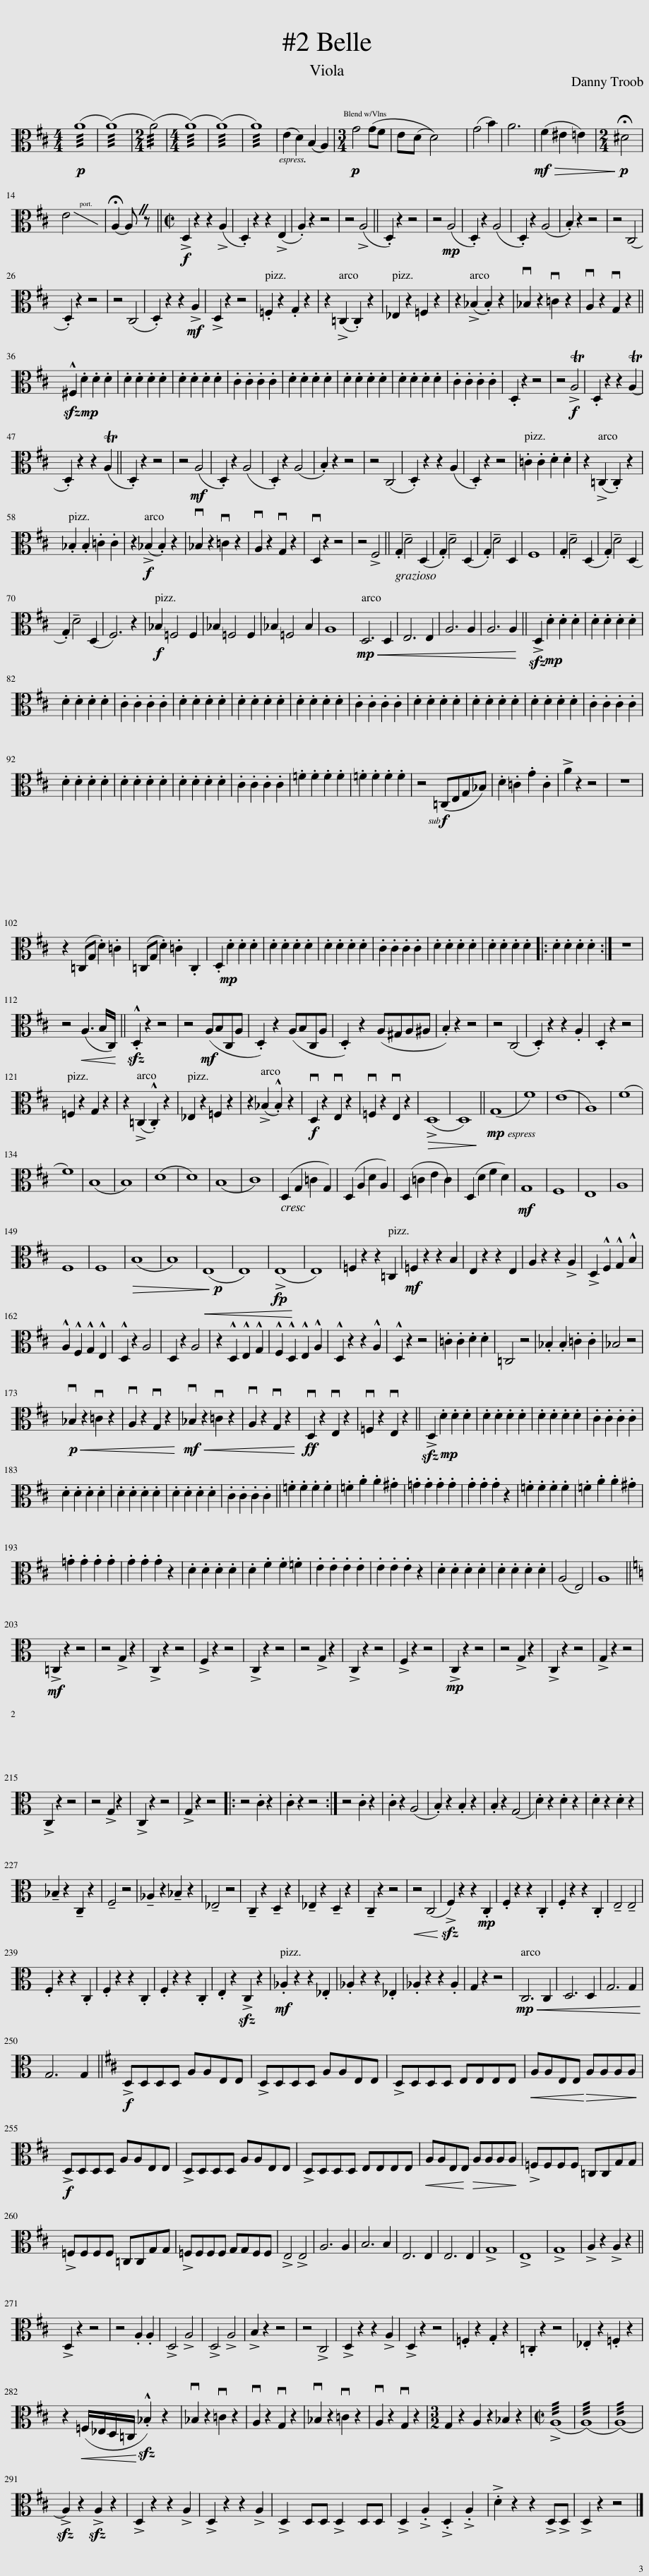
X:1
L:1/8
M:4/4
I:linebreak $
K:D
V:1 alto
V:1
!p! (!///!A8 | (!///!A8) |[M:2/4] (!///!A4) |[M:4/4] (!///!A8) | (!///!A8) | %5
 !///!A8) | (E2 D2) (B,2 A,2) |[M:3/4]!p! G4 (GF | E(D D4)) | (G4 B2) | %10
 A6 |!mf!!>(! (F2 ^E2 =E2)!>)! |[M:2/4]!p! !fermata!^D4 |$ E4 | (!fermata!A,2 A,) z || %15
[M:2/2]!f! !>!D,2 z2 z2 (!>!A,2 | .D,2) z2 z2 (!>!E,2 | .A,2) z2 z4 | z4 (!>!A,4 || .D,2) z2 z4 | %20
 z4!mp! (A,4 | .D,2) z2 (A,4 | .D,2) z2 (A,4 | .B,2) z2 z4 | z4 (C,4 |$ %25
 .D,2) z2 z4 | z4 (C,4 | .D,2) z2 z2!mf! !>!A,2 | !>!D,2 z2 z4 | .=F,2 z2 .G,2 z2 | %30
 z2 (!>!=C,2 .C,2) z2 | _E,2 z2 =F,2 z2 | z2 (!>!_B,2 .B,2) z2 | v_B,2 z2 v=C2 z2 | vA,2 z2 vG,2 z2 ||$ %35
!sfz! !^!^F,2!mp! .D2 .D2 .D2 | .D2 .D2 .D2 .D2 | .D2 .D2 .D2 .D2 | .C2 .C2 .C2 .C2 | .D2 .D2 .D2 .D2 | %40
 .D2 .D2 .D2 .D2 | .D2 .D2 .D2 .D2 | .C2 .C2 .C2 .C2 | .D,2 z2 z4 | z4!f! !trill(!!>!TA,4!trill)! | %45
 .D,2 z2 z2 (!trill(!TA,2!trill)! |$ .D,2) z2 z2 (!trill(!TA,2!trill)! || .D,2) z2 z4 | z4!mf! (A,4 | .D,2) z2 (A,4 | %50
 .D,2) z2 (A,4 | .B,2) z2 z4 | z4 (C,4 | .D,2) z2 z2 (A,2 | .D,2) z2 z4 | %55
 .=C2 .C2 .D2 .D2 | z2 (!>!=C,2 .C,2) z2 |$ ._B,2 .B,2 .=C2 .C2 | z2!f! (!>!_B,2 .B,2) z2 | v_B,2 z2 v=C2 z2 | %60
 vA,2 z2 vG,2 z2 | vD,2 z2 z4 | z4 !>!F,4 || .G,2 !tenuto!D4 (D,2 | .G,2) !tenuto!D4 (D,2 | %65
 .G,2) !tenuto!D4 D,2 | F,8 | .G,2 !tenuto!D4 (D,2 | .G,2) !tenuto!D4 (D,2 |$ .G,2) !tenuto!D4 (D,2 | %70
 F,6) z2 |!f! _B,2 =F,4 F,2 | _B,2 =F,4 F,2 | _B,2 =F,4 B,2 | A,8 | %75
!mp!!<(! D,6 D,2!<)! | E,6 E,2 | A,6 A,2 | A,6 A,2 ||!sfz! !>!D,2!mp! .D2 .D2 .D2 | %80
 .D2 .D2 .D2 .D2 |$ .D2 .D2 .D2 .D2 | .C2 .C2 .C2 .C2 | .D2 .D2 .D2 .D2 | .D2 .D2 .D2 .D2 | %85
 .D2 .D2 .D2 .D2 | .C2 .C2 .C2 .C2 | .D2 .D2 .D2 .D2 | .D2 .D2 .D2 .D2 | .D2 .D2 .D2 .D2 | %90
 .C2 .C2 .C2 .C2 |$ .D2 .D2 .D2 .D2 | .D2 .D2 .D2 .D2 | .D2 .D2 .D2 .D2 | .C2 .C2 .C2 .C2 | %95
 .=F2 .F2 .F2 .F2 | .=F2 .F2 .F2 .F2 | z4!f! (=C,E,G,_B,) | .D2 .=C2 .G2 .C2 | !>!A2 z2 z4 | %100
 z8 |$ z2 (=C,G, .D2) .=C2 | (=C,G, .D2) .=C2 .C,2 | .D,2!mp! .D2 .D2 .D2 | .D2 .D2 .D2 .D2 | %105
 .D2 .D2 .D2 .D2 | .C2 .C2 .C2 .C2 | .D2 .D2 .D2 .D2 | .D2 .D2 .D2 .D2 |: .D2 .D2 .D2 .D2 :| %110
 z8 |$ z4!<(! (A,3 B,/C,/)!<)! ||!sfz! .!^!D,2 z2 z4 | z4!mf! (A,B,C,A, | .D,2) z2 (A,B,C,A, | %115
 .D,2) z2 (A,^G,A,^A, | .B,2) z2 z4 | z4 (C,4 | .D,2) z2 z2 .A,2 | .D,2 z2 z4 |$ %120
 =F,2 z2 G,2 z2 | z2 (!>!=C,2 .!^!C,2) z2 | _E,2 z2 =F,2 z2 | z2 (!>!_B,2 .!^!B,2) z2 |!f! vD,2 z2 vE,2 z2 | %125
 v=F,2 z2 vE,2 z2 |!>(! (!>!D,8!>)! | D,8) ||!mp! (G,8 | F8) | %130
 (E8 | A,8) | (F8 |$ F8) | (B,8 | %135
 B,8) | (D8 | D8) | (B,8 | C8) | %140
 (D,2 G,2 =C2 G,2) | (D,2 A,2 D2 A,2) | (D,2 =C2 E2 C2) | (D,2 D2 F2 D2) |!mf! G,8 | %145
 F,8 | E,8 | A,8 |$ F,8 | F,8 | %150
!>(! (B,8!>)! |!p! B,8) |!<(! (E,8!<)! | E,8) | (!>!E,8 | %155
 E,8) | =F,2 z2 z2 =C,2 |!mf! =F,2 z2 z2 B,2 | E,2 z2 z2 E,2 | A,2 z2 z2 !>!A,2 | %160
 !>!D,2 !^!F,2 !^!G,2 !^!B,2 |$ !^!A,2 !^!F,2 !^!G,2 !^!E,2 | !^!D,2 z2 A,4 | D,2 z2 A,4 | z2 !^!D,2 !^!E,2 !^!G,2 | %165
 !^!F,2 !^!D,2 !^!E,2 !^!A,2 | !^!D,2 z2 z2 !^!A,2 | !^!D,2 z2 z4 | .=C2 .C2 .D2 .D2 | =C,4 z4 | %170
 ._B,2 .B,2 .=C2 .C2 | _B,4 z4 |$!p!!<(! v_B,2 z2 v=C2 z2!<)! | vA,2 z2 vG,2 z2 |!mf!!<(! v_B,2 z2 v=C2 z2!<)! | %175
 vA,2 z2 vG,2 z2 |!ff! vD,2 z2 vE,2 z2 | v=F,2 z2 vE,2 z2 ||!sfz! !>!D,2!mp! .D2 .D2 .D2 | .D2 .D2 .D2 .D2 | %180
 .D2 .D2 .D2 .D2 | .C2 .C2 .C2 .C2 |$ .D2 .D2 .D2 .D2 | .D2 .D2 .D2 .D2 | .D2 .D2 .D2 .D2 | %185
 .C2 .C2 .C2 .C2 || .=F2 .F2 .F2 .F2 | .=F2 .A2 .A2 .^G2 | .=G2 .G2 .G2 .G2 | .G2 .G2 .G2 z2 | %190
 .=F2 .F2 .F2 .F2 | .=F2 .A2 .A2 .^G2 |$ .=G2 .G2 .G2 .G2 | .G2 .G2 .G2 z2 | .D2 .D2 .D2 .D2 | %195
 .D2 .F2 .F2 .=F2 | .E2 .E2 .E2 .E2 | .E2 .E2 .E2 z2 | .D2 .D2 .D2 .D2 | .D2 .D2 .D2 .D2 | %200
 (A,4 E,4) | A,8 ||$[K:C]!mf! !>!=C,2 z2 z4 | z4 !>!G,2 z2 | !>!C,2 z2 z4 | %205
 !>!F,2 z2 z4 | !>!C,2 z2 z4 | z4 !>!G,2 z2 | !>!C,2 z2 z4 | !>!F,2 z2 z4 | %210
!mp! !>!C,2 z2 z4 | z4 !>!G,2 z2 | !>!C,2 z2 z4 | !>!G,2 z2 z4 |$ !>!C,2 z2 z4 | %215
 z4 !>!G,2 z2 | !>!C,2 z2 z4 | !>!G,2 z2 z4 |: z4 .C2 z2 | .C2 z2 z4 :| %220
 z4 .C2 z2 | .C2 z2 (A,4 | .B,2) z2 .B,2 z2 | .B,2 z2 (G,4 | .D2) z2 .D2 z2 | %225
 .D2 z2 .D2 z2 |$ !tenuto!_B,2 z2 !tenuto!C,2 z2 | !tenuto!F,4 z4 | !tenuto!_A,2 z2 !tenuto!_B,2 z2 | !tenuto!_E,4 z4 | %230
 !tenuto!C,2 z2 !tenuto!D,2 z2 | !tenuto!_E,2 z2 !tenuto!D,2 z2 | !tenuto!C,2 z2 z4 | z4!<(! (C,4!<)! |!sfz! !>!F,2) z2 z2!mp! .C,2 | %235
 .F,2 z2 z2 .C,2 | .F,2 z2 z2 .C,2 | !tenuto!E,4 !tenuto!E,4 |$ .F,2 z2 z2 .C,2 | .F,2 z2 z2 .C,2 | %240
 .F,2 z2 z2 .C,2 | .E,2 z2!sfz! !>!C,2 z2 |!mf! ._A,2 z2 z2 ._E,2 | ._A,2 z2 z2 ._E,2 | ._A,2 z2 z2 .A,2 | %245
 G,2 z2 z4 |!mp!!<(! C,6 C,2!<)! | D,6 D,2 | G,6 G,2 |$ G,6 G,2 || %250
[K:D]!f! !>!D,D,D,D, A,A,E,E, | !>!D,D,D,D, A,A,E,E, | !>!D,D,D,D, E,E,E,E, |!<(! A,A,E,E,!>(! A,A,A,A,!<)!!>)! |$!f! !>!D,D,D,D, A,A,E,E, | %255
 !>!D,D,D,D, A,A,E,E, | !>!D,D,D,D, E,E,E,E, |!<(! A,A,E,E,!>(! A,A,A,A,!<)!!>)! | !>!=F,F,F,F, =C,C,G,G, |$ !>!=F,F,F,F, =C,C,G,G, | %260
 !>!=F,F,F,F, G,G,F,F, | !>!E,4 !>!E,4 | A,6 A,2 | B,6 B,2 | E,6 E,2 | %265
 E,6 E,2 | !>!G,8 | !>!E,8 | !>!G,8 | !>!A,2 z2 !>!A,2 z2 ||$ %270
 !>!D,2 z2 z4 | z4 .A,2 .A,2 | !>!D,4 !>!A,4 | !>!D,4 !>!A,4 | !>!B,2 z2 z4 | %275
 z4 !>!C,4 | !>!D,2 z2 z2 !>!A,2 | !>!D,2 z2 z4 | .=F,2 z2 .G,2 z2 | .=C,2 z2 z4 | %280
 ._E,2 z2 .=F,2 z2 |$ z2!<(! (=F,/_E,/D,/=C,/!sfz! .!^!_B,2) z2!<)! | v_B,2 z2 v=C2 z2 | vA,2 z2 vG,2 z2 | v_B,2 z2 v=C2 z2 | %285
 vA,2 z2 vG,2 z2 |[M:3/2] G,2 z2 A,2 z2 _B,2 z2 |[M:2/2] (!///!!>!A,8 | (!///!A,8) | (!///!A,8) |$ %290
!sfz! !>!A,2) z2!sfz! !>!A,2 z2 | !>!D,2 z2 z2 !>!A,2 | !>!D,2 z2 z2 !>!A,2 | !>!D,2 D,D, !>!D,2 D,D, | !>!D,2 !>!.A,2 !>!.D,2 !>!.A,2 | %295
 !>!.D2 z2 z2 !>!D,!>!D, | !>!D,2 z2 z4 |] %297
